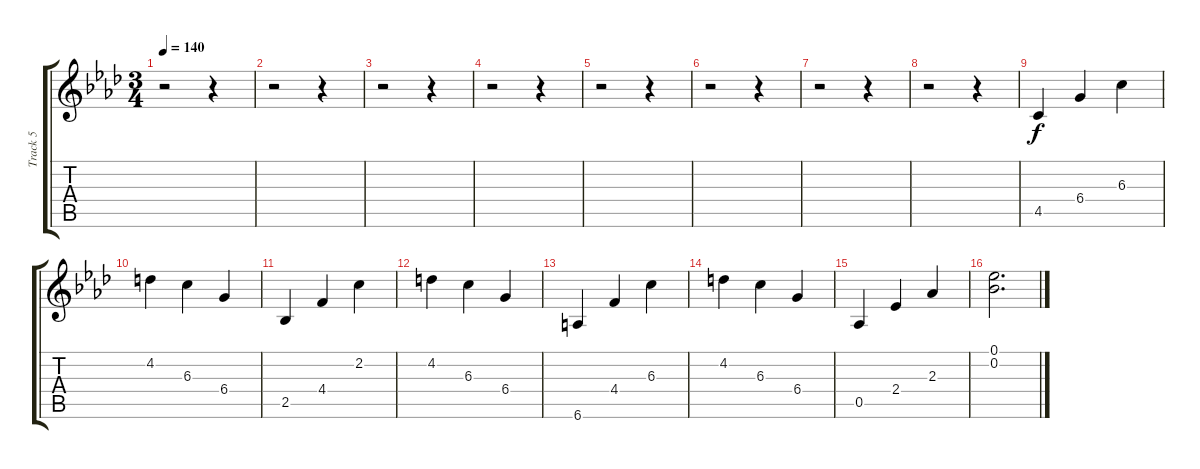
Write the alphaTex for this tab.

\track ("Track 5" "Track 5") {instrument acousticguitarsteel}
\staff {score tabs}
\tuning (Eb4 Bb3 Gb3 Db3 Ab2 Eb2) {hide}
\ts (3 4)
\tempo 140
\clef g2
\ks ab
r.2{dy f} r.4 |
r.2 r.4 |
r.2 r.4 |
r.2 r.4 |
r.2 r.4 |
r.2 r.4 |
r.2 r.4 |
r.2 r.4 |
4.5.4 6.4.4 6.3.4 |
4.2.4 6.3.4 6.4.4 |
2.5.4 4.4.4 2.2.4 |
4.2.4 6.3.4 6.4.4 |
6.6.4 4.4.4 6.3.4 |
4.2.4 6.3.4 6.4.4 |
0.5.4 2.4.4 2.3.4 |
(0.1 0.2).2{d}
